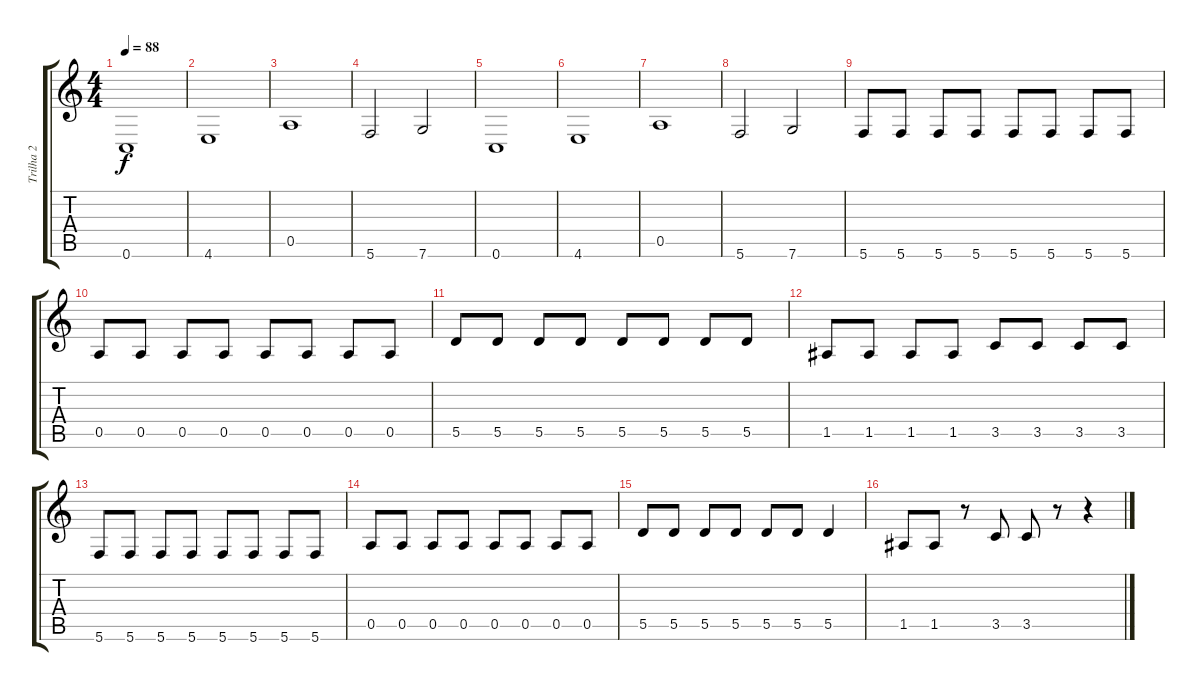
\track ("Trilha 2" "Trilha 2") {instrument electricbassfinger}
\staff {score tabs}
\tuning (E4 B3 G3 D3 A2 C2) {hide}
\ts (4 4)
\tempo 88
\clef g2
\ks c
0.6.1{dy f instrument electricbassfinger} |
4.6.1 |
0.5.1 |
5.6.2 7.6.2 |
0.6.1 |
4.6.1 |
0.5.1 |
5.6.2 7.6.2 |
5.6.8 5.6.8 5.6.8 5.6.8 5.6.8 5.6.8 5.6.8 5.6.8 |
0.5.8 0.5.8 0.5.8 0.5.8 0.5.8 0.5.8 0.5.8 0.5.8 |
5.5.8 5.5.8 5.5.8 5.5.8 5.5.8 5.5.8 5.5.8 5.5.8 |
1.5.8 1.5.8 1.5.8 1.5.8 3.5.8 3.5.8 3.5.8 3.5.8 |
5.6.8 5.6.8 5.6.8 5.6.8 5.6.8 5.6.8 5.6.8 5.6.8 |
0.5.8 0.5.8 0.5.8 0.5.8 0.5.8 0.5.8 0.5.8 0.5.8 |
5.5.8 5.5.8 5.5.8 5.5.8 5.5.8 5.5.8 5.5.4 |
1.5.8 1.5.8 r.8 3.5.8 3.5.8 r.8 r.4
